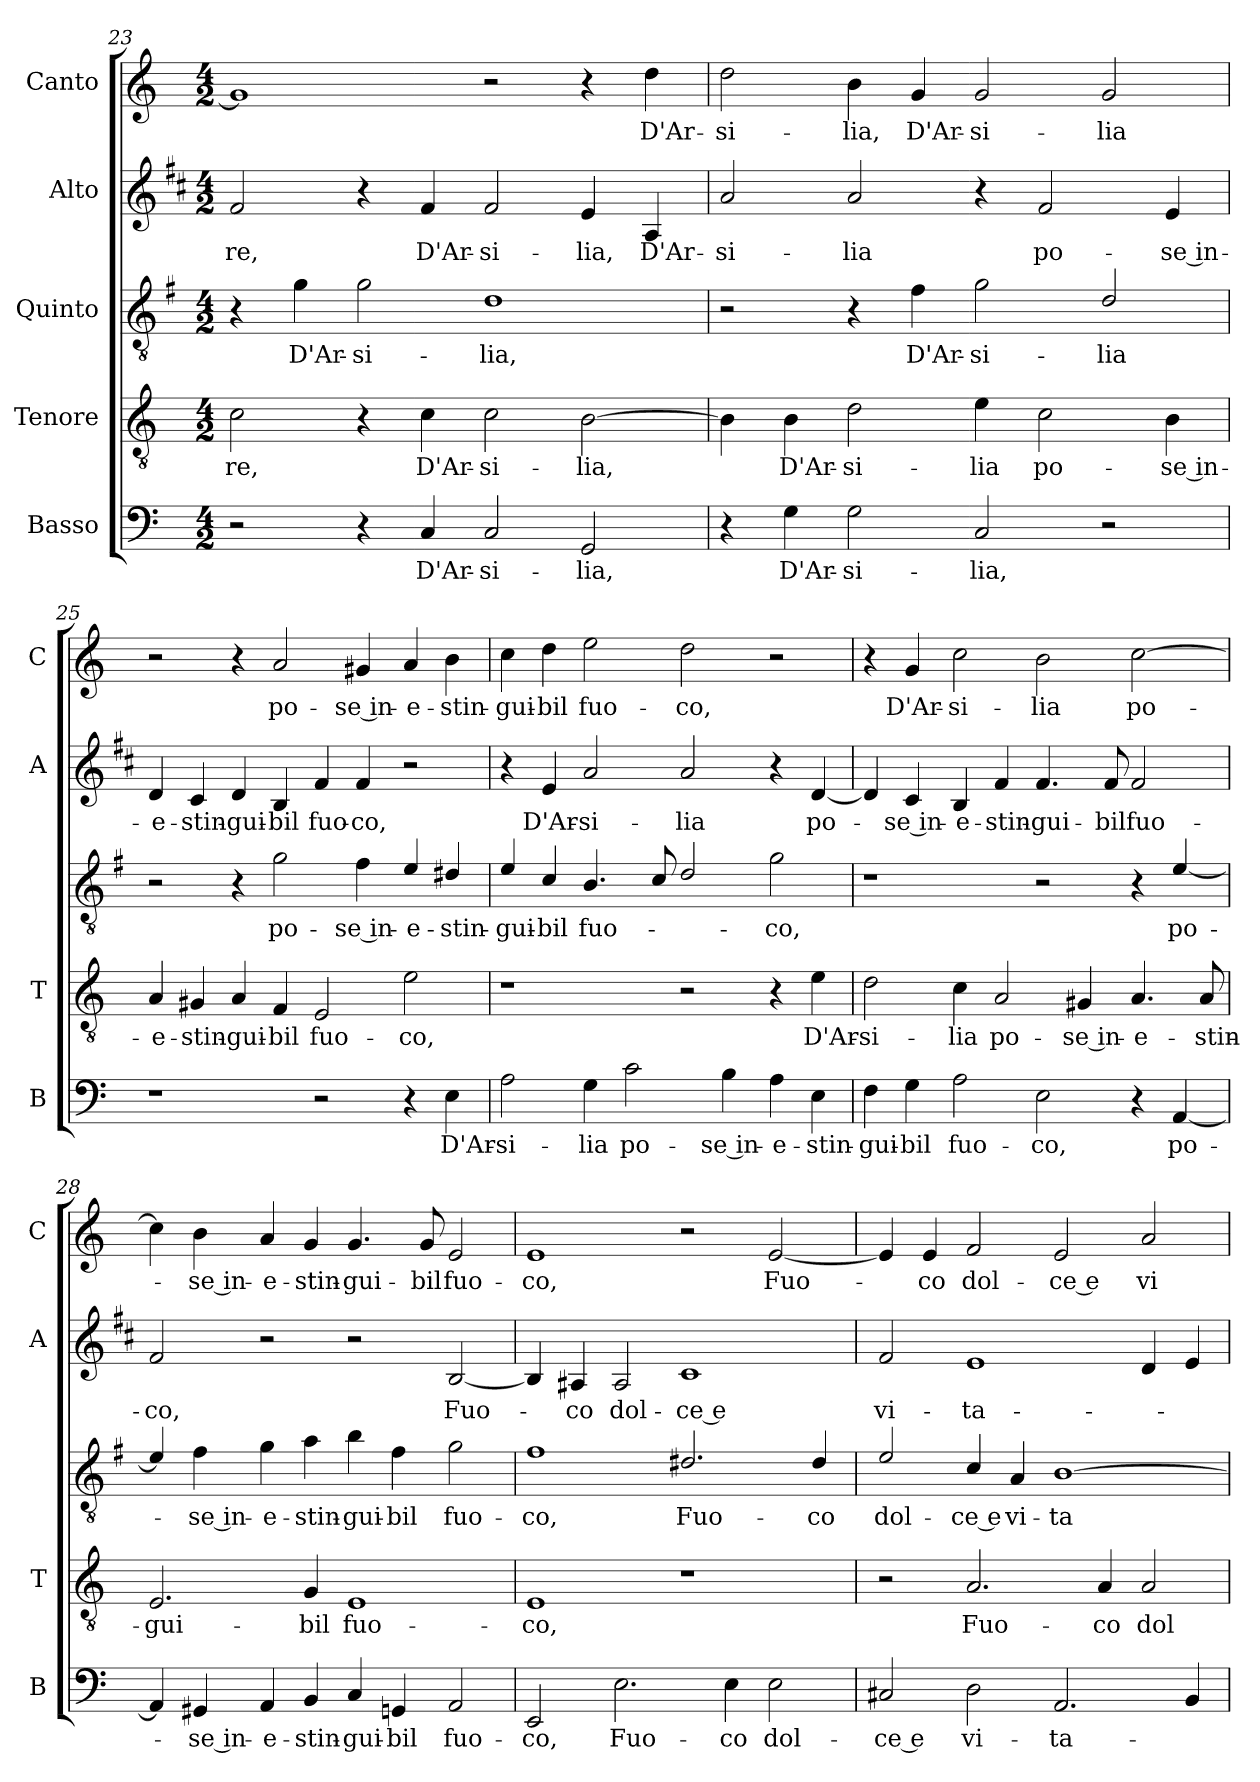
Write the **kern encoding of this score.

**kern	**text	**kern	**text	**kern	**text	**kern	**text	**kern	**text
*part5	*part5	*part4	*part4	*part3	*part3	*part2	*part2	*part1	*part1
*staff5	*staff5	*staff4	*staff4	*staff3	*staff3	*staff2	*staff2	*staff1	*staff1
*I"Basso	*	*I"Tenore	*	*I"Quinto	*	*I"Alto	*	*I"Canto	*
*I'B	*	*I'T	*	*	*	*I'A	*	*I'C	*
*clefF4	*	*clefGv2	*	*clefGv2	*	*clefG2	*	*clefG2	*
*	*	*	*	*ITrd4c7	*	*ITrd1c2	*	*	*
*k[]	*	*k[]	*	*k[]	*	*k[]	*	*k[]	*
*C:	*	*C:	*	*C:	*	*C:	*	*C:	*
*M4/2	*	*M4/2	*	*M4/2	*	*M4/2	*	*M4/2	*
=23	=23	=23	=23	=23	=23	=23	=23	=23	=23
!	!	!	!LO:LY:b	!	!	!	!LO:LY:b	!	!
2r	.	2c\	-re,	4r	.	2e/	-re,	1g]	.
!	!	!	!	!	!LO:LY:b	!	!	!	!
.	.	.	.	4c\	D'Ar-	.	.	.	.
!	!	!	!	!	!LO:LY:b	!	!	!	!
4r	.	4r	.	2c\	-si-	4r	.	.	.
!	!LO:LY:b	!	!LO:LY:b	!	!	!	!LO:LY:b	!	!
4C/	D'Ar-	4c\	D'Ar-	.	.	4e/	D'Ar-	.	.
!	!LO:LY:b	!	!LO:LY:b	!	!LO:LY:b	!	!LO:LY:b	!	!
2C/	-si-	2c\	-si-	1G	-lia,	2e/	-si-	2r	.
!	!LO:LY:b	!	!LO:LY:b	!	!	!	!LO:LY:b	!	!
2GG/	-lia,	[2B\	-lia,	.	.	4d/	-lia,	4r	.
!	!	!	!	!	!	!	!LO:LY:b	!	!LO:LY:b
.	.	.	.	.	.	4G/	D'Ar-	4dd\	D'Ar-
=24	=24	=24	=24	=24	=24	=24	=24	=24	=24
!	!	!	!	!	!	!	!LO:LY:b	!	!LO:LY:b
4r	.	4B\]	.	2r	.	2g/	-si-	2dd\	-si-
!	!LO:LY:b	!	!LO:LY:b	!	!	!	!	!	!
4G\	D'Ar-	4B\	D'Ar-	.	.	.	.	.	.
!	!LO:LY:b	!	!LO:LY:b	!	!	!	!LO:LY:b	!	!LO:LY:b
2G\	-si-	2d\	-si-	4r	.	2g/	-lia	4b\	-lia,
!	!	!	!	!	!LO:LY:b	!	!	!	!LO:LY:b
.	.	.	.	4B\	D'Ar-	.	.	4g/	D'Ar-
!	!LO:LY:b	!	!LO:LY:b	!	!LO:LY:b	!	!	!	!LO:LY:b
2C/	-lia,	4e\	-lia	2c\	-si-	4r	.	2g/	-si-
!	!	!	!LO:LY:b	!	!	!	!LO:LY:b	!	!
.	.	2c\	po-	.	.	2e/	po-	.	.
!	!	!	!	!	!LO:LY:b	!	!	!	!LO:LY:b
2r	.	.	.	2G/	-lia	.	.	2g/	-lia
!	!	!	!LO:LY:b	!	!	!	!LO:LY:b	!	!
.	.	4B\	-se in-	.	.	4d/	-se in-	.	.
!!LO:LB:g=z
=25	=25	=25	=25	=25	=25	=25	=25	=25	=25
!	!	!	!LO:LY:b	!	!	!	!LO:LY:b	!	!
1r	.	4A/	-e-	2r	.	4c/	-e-	2r	.
!	!	!	!LO:LY:b	!	!	!	!LO:LY:b	!	!
.	.	4G#X/	-stin-	.	.	4B/	-stin-	.	.
!	!	!	!LO:LY:b	!	!	!	!LO:LY:b	!	!
.	.	4A/	-gui-	4r	.	4c/	-gui-	4r	.
!	!	!	!LO:LY:b	!	!LO:LY:b	!	!LO:LY:b	!	!LO:LY:b
.	.	4F/	-bil	2c\	po-	4A/	-bil	2a/	po-
!	!	!	!LO:LY:b	!	!	!	!LO:LY:b	!	!
2r	.	2E/	fuo-	.	.	4e/	fuo-	.	.
!	!	!	!	!	!LO:LY:b	!	!LO:LY:b	!	!LO:LY:b
.	.	.	.	4B\	-se in-	4e/	-co,	4g#X/	-se in-
!	!	!	!LO:LY:b	!	!LO:LY:b	!	!	!	!LO:LY:b
4r	.	2e\	-co,	4A/	-e-	2r	.	4a/	-e-
!	!LO:LY:b	!	!	!	!LO:LY:b	!	!	!	!LO:LY:b
4E\	D'Ar-	.	.	4G#X/	-stin-	.	.	4b\	-stin-
=26	=26	=26	=26	=26	=26	=26	=26	=26	=26
!	!LO:LY:b	!	!	!	!LO:LY:b	!	!	!	!LO:LY:b
2A\	-si-	1r	.	4A/	-gui-	4r	.	4cc\	-gui-
!	!	!	!	!	!LO:LY:b	!	!LO:LY:b	!	!LO:LY:b
.	.	.	.	4F/	-bil	4d/	D'Ar-	4dd\	-bil
!	!LO:LY:b	!	!	!	!LO:LY:b	!	!LO:LY:b	!	!LO:LY:b
4G\	-lia	.	.	4.E/	fuo-	2g/	-si-	2ee\	fuo-
!	!LO:LY:b	!	!	!	!	!	!	!	!
2c\	po-	.	.	.	.	.	.	.	.
.	.	.	.	8F/	.	.	.	.	.
!	!	!	!	!	!	!	!LO:LY:b	!	!LO:LY:b
.	.	2r	.	2G/	.	2g/	-lia	2dd\	-co,
!	!LO:LY:b	!	!	!	!	!	!	!	!
4B\	-se in-	.	.	.	.	.	.	.	.
!	!LO:LY:b	!	!	!	!LO:LY:b	!	!	!	!
4A\	-e-	4r	.	2c\	-co,	4r	.	2r	.
!	!LO:LY:b	!	!LO:LY:b	!	!	!	!LO:LY:b	!	!
4E\	-stin-	4e\	D'Ar-	.	.	[4c/	po-	.	.
=27	=27	=27	=27	=27	=27	=27	=27	=27	=27
!	!LO:LY:b	!	!LO:LY:b	!	!	!	!	!	!
4F\	-gui-	2d\	-si-	1r	.	4c/]	.	4r	.
!	!LO:LY:b	!	!	!	!	!	!LO:LY:b	!	!LO:LY:b
4G\	-bil	.	.	.	.	4B/	-se in-	4g/	D'Ar-
!	!LO:LY:b	!	!LO:LY:b	!	!	!	!LO:LY:b	!	!LO:LY:b
2A\	fuo-	4c\	-lia	.	.	4A/	-e-	2cc\	-si-
!	!	!	!LO:LY:b	!	!	!	!LO:LY:b	!	!
.	.	2A/	po-	.	.	4e/	-stin-	.	.
!	!LO:LY:b	!	!	!	!	!	!LO:LY:b	!	!LO:LY:b
2E\	-co,	.	.	2r	.	4.e/	-gui-	2b\	-lia
!	!	!	!LO:LY:b	!	!	!	!	!	!
.	.	4G#X/	-se in-	.	.	.	.	.	.
!	!	!	!	!	!	!	!LO:LY:b	!	!
.	.	.	.	.	.	8e/	-bil	.	.
!	!	!	!LO:LY:b	!	!	!	!LO:LY:b	!	!LO:LY:b
4r	.	4.A/	-e-	4r	.	2e/	fuo-	[2cc\	po-
!	!LO:LY:b	!	!	!	!LO:LY:b	!	!	!	!
[4AA/	po-	.	.	[4A/	po-	.	.	.	.
!	!	!	!LO:LY:b	!	!	!	!	!	!
.	.	8A/	-stin-	.	.	.	.	.	.
!!LO:PB:g=z
=28	=28	=28	=28	=28	=28	=28	=28	=28	=28
!	!	!	!LO:LY:b	!	!	!	!LO:LY:b	!	!
4AA/]	.	2.E/	-gui-	4A/]	.	2e/	-co,	4cc\]	.
!	!LO:LY:b	!	!	!	!LO:LY:b	!	!	!	!LO:LY:b
4GG#X/	-se in-	.	.	4B\	-se in-	.	.	4b\	-se in-
!	!LO:LY:b	!	!	!	!LO:LY:b	!	!	!	!LO:LY:b
4AA/	-e-	.	.	4c\	-e-	2r	.	4a/	-e-
!	!LO:LY:b	!	!LO:LY:b	!	!LO:LY:b	!	!	!	!LO:LY:b
4BB/	-stin-	4G/	-bil	4d\	-stin-	.	.	4g/	-stin-
!	!LO:LY:b	!	!LO:LY:b	!	!LO:LY:b	!	!	!	!LO:LY:b
4C/	-gui-	1E	fuo-	4e\	-gui-	2r	.	4.g/	-gui-
!	!LO:LY:b	!	!	!	!LO:LY:b	!	!	!	!
4GGn/	-bil	.	.	4B\	-bil	.	.	.	.
!	!	!	!	!	!	!	!	!	!LO:LY:b
.	.	.	.	.	.	.	.	8g/	-bil
!	!LO:LY:b	!	!	!	!LO:LY:b	!	!LO:LY:b	!	!LO:LY:b
2AA/	fuo-	.	.	2c\	fuo-	[2A/	Fuo-	2e/	fuo-
=29	=29	=29	=29	=29	=29	=29	=29	=29	=29
!	!LO:LY:b	!	!LO:LY:b	!	!LO:LY:b	!	!	!	!LO:LY:b
2EE/	-co,	1E	-co,	1B	-co,	4A/]	.	1e	-co,
!	!	!	!	!	!	!	!LO:LY:b	!	!
.	.	.	.	.	.	4G#X/	-co	.	.
!	!LO:LY:b	!	!	!	!	!	!LO:LY:b	!	!
2.E\	Fuo-	.	.	.	.	2G#/	dol-	.	.
!	!	!	!	!	!LO:LY:b	!	!LO:LY:b	!	!
.	.	1r	.	2.G#X/	Fuo-	1B	-ce e	2r	.
!	!LO:LY:b	!	!	!	!	!	!	!	!
4E\	-co	.	.	.	.	.	.	.	.
!	!LO:LY:b	!	!	!	!	!	!	!	!LO:LY:b
2E\	dol-	.	.	.	.	.	.	[2e/	Fuo-
!	!	!	!	!	!LO:LY:b	!	!	!	!
.	.	.	.	4G#/	-co	.	.	.	.
=30	=30	=30	=30	=30	=30	=30	=30	=30	=30
!	!LO:LY:b	!	!	!	!LO:LY:b	!	!LO:LY:b	!	!
2C#X/	-ce e	2r	.	2A/	dol-	2e/	vi-	4e/]	.
!	!	!	!	!	!	!	!	!	!LO:LY:b
.	.	.	.	.	.	.	.	4e/	-co
!	!LO:LY:b	!	!LO:LY:b	!	!LO:LY:b	!	!LO:LY:b	!	!LO:LY:b
2D\	vi-	2.A/	Fuo-	4F/	-ce e	1d	-ta-	2f/	dol-
!	!	!	!	!	!LO:LY:b	!	!	!	!
.	.	.	.	4D/	vi-	.	.	.	.
!	!LO:LY:b	!	!	!	!LO:LY:b	!	!	!	!LO:LY:b
2.AA/	-ta-	.	.	[1E	-ta-	.	.	2e/	-ce e
!	!	!	!LO:LY:b	!	!	!	!	!	!
.	.	4A/	-co	.	.	.	.	.	.
!	!	!	!LO:LY:b	!	!	!	!	!	!LO:LY:b
.	.	2A/	dol-	.	.	4c/	.	2a/	vi-
4BB/	.	.	.	.	.	4d/	.	.	.
=	=	=	=	=	=	=	=	=	=
*-	*-	*-	*-	*-	*-	*-	*-	*-	*-
